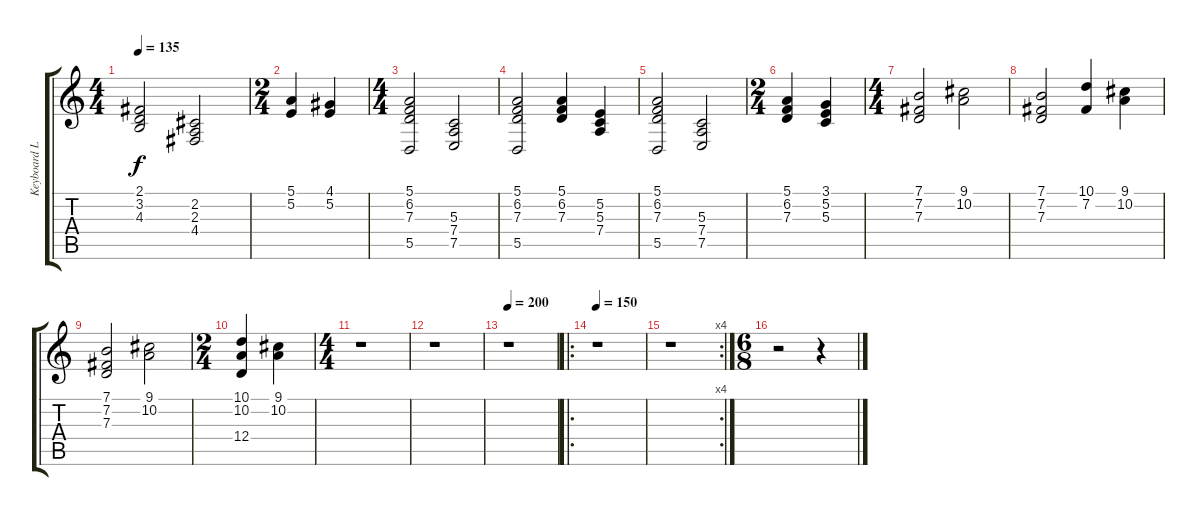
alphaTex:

\track ("Keyboard Lead" "Keyboard L") {instrument stringensemble1}
\staff {score tabs}
\tuning (E4 B3 G3 D3 A2 E2) {hide}
\ts (4 4)
\tempo 135
\clef g2
\ks c
(2.1 3.2 4.3).2{dy f} (2.2 2.3 4.4).2 |
\ts (2 4)
(5.1 5.2).4 (4.1 5.2).4 |
\ts (4 4)
(5.1 6.2 7.3 5.5).2 (5.3 7.4 7.5).2 |
(5.1 6.2 7.3 5.5).2 (5.1 6.2 7.3).4 (5.2 5.3 7.4).4 |
(5.1 6.2 7.3 5.5).2 (5.3 7.4 7.5).2 |
\ts (2 4)
(5.1 6.2 7.3).4 (3.1 5.2 5.3).4 |
\ts (4 4)
(7.1 7.2 7.3).2 (9.1 10.2).2 |
(7.1 7.2 7.3).2 (10.1 7.2).4 (9.1 10.2).4 |
(7.1 7.2 7.3).2 (9.1 10.2).2 |
\ts (2 4)
(10.1 10.2 12.4).4 (9.1 10.2).4 |
\ts (4 4)
r.1 |
r.1 |
\tempo 200
r.1 |
\ro
\tempo 150
r.1 |
\rc 4
r.1 |
\ts (6 8)
r.2 r.4
